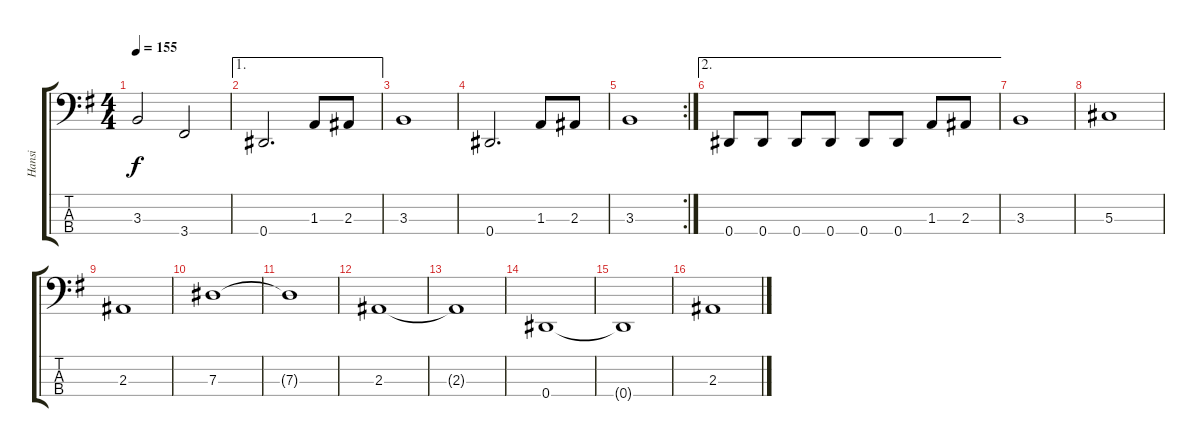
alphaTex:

\track ("Hansi" "Hansi") {instrument electricbasspick}
\staff {score tabs}
\tuning (Gb2 Db2 Ab1 Eb1) {hide}
\ts (4 4)
\tempo 155
\clef f4
\ks g
3.3.2{dy f} 3.4.2 |
\ae 1
0.4.2{d} 1.3.8 2.3.8 |
3.3.1 |
0.4.2{d} 1.3.8 2.3.8 |
\rc 2
3.3.1 |
\ae 2
0.4.8 0.4.8 0.4.8 0.4.8 0.4.8 0.4.8 1.3.8 2.3.8 |
3.3.1 |
5.3.1 |
2.3.1 |
7.3.1 |
7.3{t}.1 |
2.3.1 |
2.3{t}.1 |
0.4.1 |
0.4{t}.1 |
2.3.1
